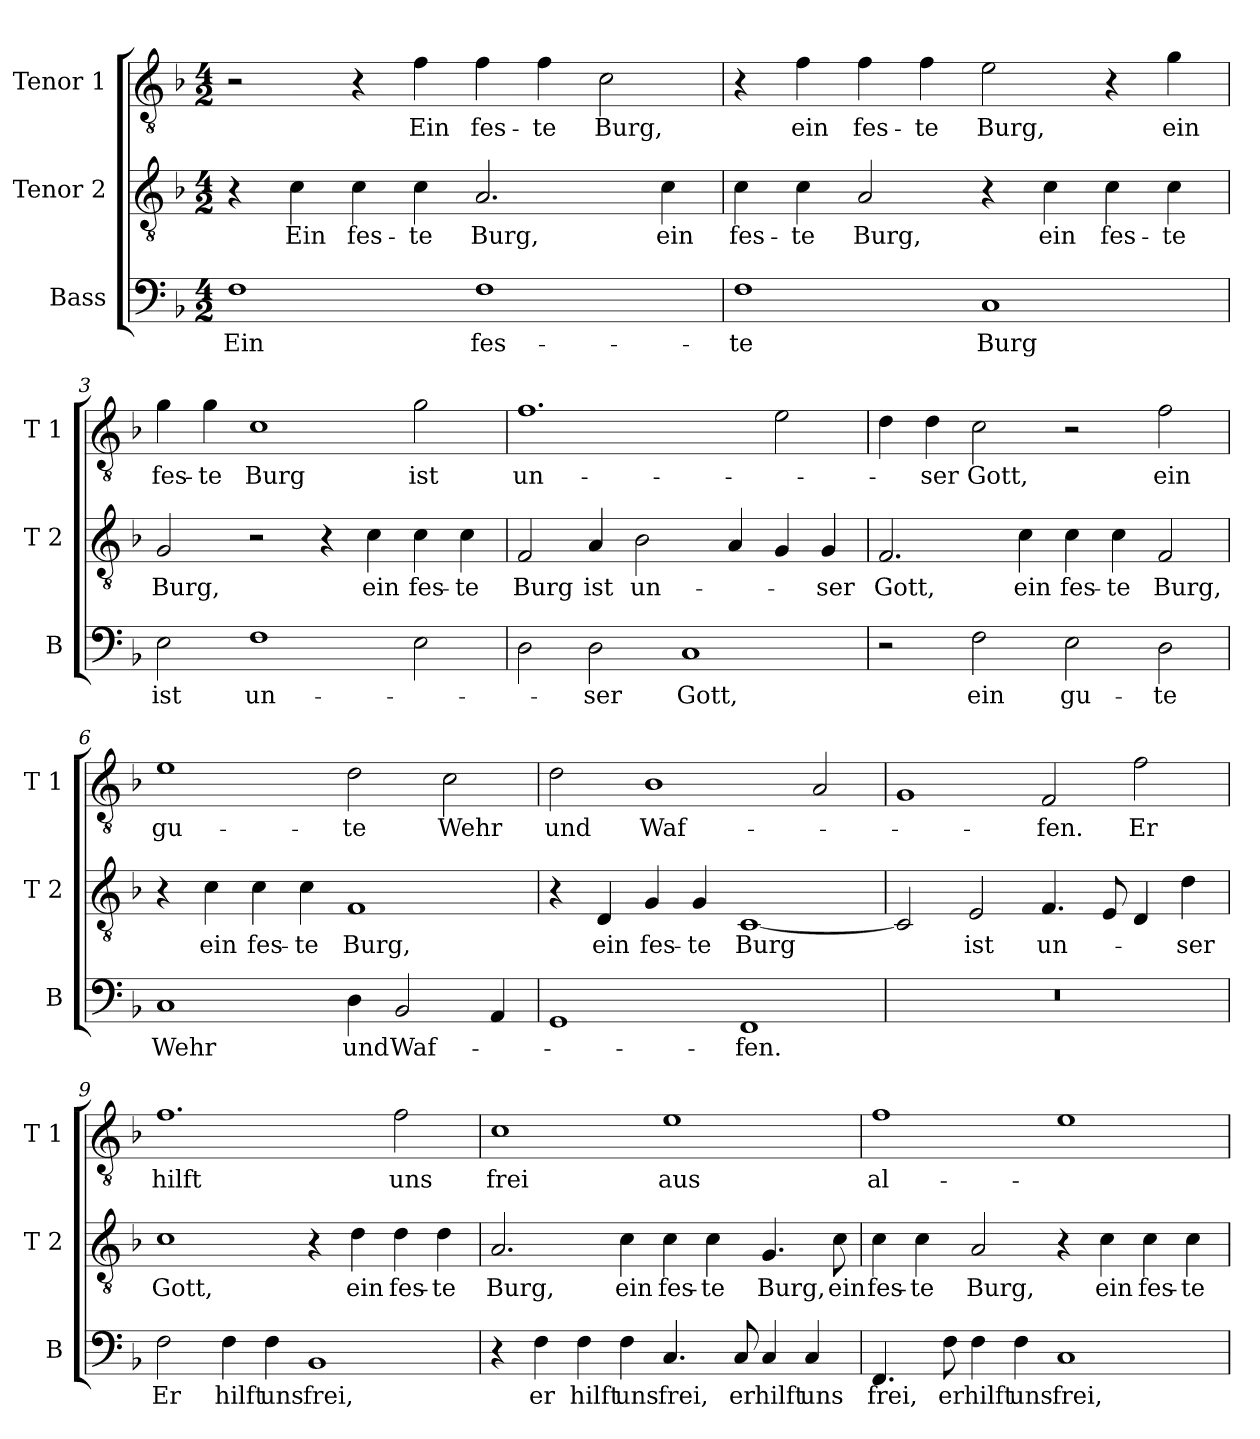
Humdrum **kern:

**kern	**text	**kern	**text	**kern	**text
*part3	*part3	*part2	*part2	*part1	*part1
*staff3	*staff3	*staff2	*staff2	*staff1	*staff1
*I"Bass	*	*I"Tenor 2	*	*I"Tenor 1	*
*I'B	*	*I'T 2	*	*I'T 1	*
*clefF4	*	*clefGv2	*	*clefGv2	*
*k[b-]	*	*k[b-]	*	*k[b-]	*
*F:	*	*F:	*	*F:	*
*M4/2	*	*M4/2	*	*M4/2	*
=1	=1	=1	=1	=1	=1
!	!LO:LY:b	!	!	!	!
1F	Ein	4r	.	2r	.
!	!	!	!LO:LY:b	!	!
.	.	4c\	Ein	.	.
!	!	!	!LO:LY:b	!	!
.	.	4c\	fes-	4r	.
!	!	!	!LO:LY:b	!	!LO:LY:b
.	.	4c\	-te	4f\	Ein
!	!LO:LY:b	!	!LO:LY:b	!	!LO:LY:b
1F	fes-	2.A/	Burg,	4f\	fes-
!	!	!	!	!	!LO:LY:b
.	.	.	.	4f\	-te
!	!	!	!	!	!LO:LY:b
.	.	.	.	2c\	Burg,
!	!	!	!LO:LY:b	!	!
.	.	4c\	ein	.	.
=2	=2	=2	=2	=2	=2
!	!LO:LY:b	!	!LO:LY:b	!	!
1F	-te	4c\	fes-	4r	.
!	!	!	!LO:LY:b	!	!LO:LY:b
.	.	4c\	-te	4f\	ein
!	!	!	!LO:LY:b	!	!LO:LY:b
.	.	2A/	Burg,	4f\	fes-
!	!	!	!	!	!LO:LY:b
.	.	.	.	4f\	-te
!	!LO:LY:b	!	!	!	!LO:LY:b
1C	Burg	4r	.	2e\	Burg,
!	!	!	!LO:LY:b	!	!
.	.	4c\	ein	.	.
!	!	!	!LO:LY:b	!	!
.	.	4c\	fes-	4r	.
!	!	!	!LO:LY:b	!	!LO:LY:b
.	.	4c\	-te	4g\	ein
=3	=3	=3	=3	=3	=3
!	!LO:LY:b	!	!LO:LY:b	!	!LO:LY:b
2E\	ist	2G/	Burg,	4g\	fes-
!	!	!	!	!	!LO:LY:b
.	.	.	.	4g\	-te
!	!LO:LY:b	!	!	!	!LO:LY:b
1F	un-	2r	.	1c	Burg
.	.	4r	.	.	.
!	!	!	!LO:LY:b	!	!
.	.	4c\	ein	.	.
!	!	!	!LO:LY:b	!	!LO:LY:b
2E\	.	4c\	fes-	2g\	ist
!	!	!	!LO:LY:b	!	!
.	.	4c\	-te	.	.
!!LO:LB:g=z
=4	=4	=4	=4	=4	=4
!	!	!	!LO:LY:b	!	!LO:LY:b
2D\	.	2F/	Burg	1.f	un-
!	!LO:LY:b	!	!LO:LY:b	!	!
2D\	-ser	4A/	ist	.	.
!	!	!	!LO:LY:b	!	!
.	.	2B-\	un-	.	.
!	!LO:LY:b	!	!	!	!
1C	Gott,	.	.	.	.
.	.	4A/	.	.	.
.	.	4G/	.	2e\	.
!	!	!	!LO:LY:b	!	!
.	.	4G/	-ser	.	.
=5	=5	=5	=5	=5	=5
!	!	!	!LO:LY:b	!	!
2r	.	2.F/	Gott,	4d\	.
!	!	!	!	!	!LO:LY:b
.	.	.	.	4d\	-ser
!	!LO:LY:b	!	!	!	!LO:LY:b
2F\	ein	.	.	2c\	Gott,
!	!	!	!LO:LY:b	!	!
.	.	4c\	ein	.	.
!	!LO:LY:b	!	!LO:LY:b	!	!
2E\	gu-	4c\	fes-	2r	.
!	!	!	!LO:LY:b	!	!
.	.	4c\	-te	.	.
!	!LO:LY:b	!	!LO:LY:b	!	!LO:LY:b
2D\	-te	2F/	Burg,	2f\	ein
=6	=6	=6	=6	=6	=6
!	!LO:LY:b	!	!	!	!LO:LY:b
1C	Wehr	4r	.	1e	gu-
!	!	!	!LO:LY:b	!	!
.	.	4c\	ein	.	.
!	!	!	!LO:LY:b	!	!
.	.	4c\	fes-	.	.
!	!	!	!LO:LY:b	!	!
.	.	4c\	-te	.	.
!	!LO:LY:b	!	!LO:LY:b	!	!LO:LY:b
4D\	und	1F	Burg,	2d\	-te
!	!LO:LY:b	!	!	!	!
2BB-/	Waf-	.	.	.	.
!	!	!	!	!	!LO:LY:b
.	.	.	.	2c\	Wehr
4AA/	.	.	.	.	.
!!LO:LB:g=z
=7	=7	=7	=7	=7	=7
!	!	!	!	!	!LO:LY:b
1GG	.	4r	.	2d\	und
!	!	!	!LO:LY:b	!	!
.	.	4D/	ein	.	.
!	!	!	!LO:LY:b	!	!LO:LY:b
.	.	4G/	fes-	1B-	Waf-
!	!	!	!LO:LY:b	!	!
.	.	4G/	-te	.	.
!	!LO:LY:b	!	!LO:LY:b	!	!
1FF	-fen.	[1C	Burg	.	.
.	.	.	.	2A/	.
=8	=8	=8	=8	=8	=8
0r	.	2C/]	.	1G	.
!	!	!	!LO:LY:b	!	!
.	.	2E/	ist	.	.
!	!	!	!LO:LY:b	!	!LO:LY:b
.	.	4.F/	un-	2F/	-fen.
.	.	8E/	.	.	.
!	!	!	!	!	!LO:LY:b
.	.	4D/	.	2f\	Er
!	!	!	!LO:LY:b	!	!
.	.	4d\	-ser	.	.
=9	=9	=9	=9	=9	=9
!	!LO:LY:b	!	!LO:LY:b	!	!LO:LY:b
2F\	Er	1c	Gott,	1.f	hilft
!	!LO:LY:b	!	!	!	!
4F\	hilft	.	.	.	.
!	!LO:LY:b	!	!	!	!
4F\	uns	.	.	.	.
!	!LO:LY:b	!	!	!	!
1BB-	frei,	4r	.	.	.
!	!	!	!LO:LY:b	!	!
.	.	4d\	ein	.	.
!	!	!	!LO:LY:b	!	!LO:LY:b
.	.	4d\	fes-	2f\	uns
!	!	!	!LO:LY:b	!	!
.	.	4d\	-te	.	.
!!LO:LB:g=z
=10	=10	=10	=10	=10	=10
!	!	!	!LO:LY:b	!	!LO:LY:b
4r	.	2.A/	Burg,	1c	frei
!	!LO:LY:b	!	!	!	!
4F\	er	.	.	.	.
!	!LO:LY:b	!	!	!	!
4F\	hilft	.	.	.	.
!	!LO:LY:b	!	!LO:LY:b	!	!
4F\	uns	4c\	ein	.	.
!	!LO:LY:b	!	!LO:LY:b	!	!LO:LY:b
4.C/	frei,	4c\	fes-	1e	aus
!	!	!	!LO:LY:b	!	!
.	.	4c\	-te	.	.
!	!LO:LY:b	!	!	!	!
8C/	er	.	.	.	.
!	!LO:LY:b	!	!LO:LY:b	!	!
4C/	hilft	4.G/	Burg,	.	.
!	!LO:LY:b	!	!	!	!
4C/	uns	.	.	.	.
!	!	!	!LO:LY:b	!	!
.	.	8c\	ein	.	.
=11	=11	=11	=11	=11	=11
!	!LO:LY:b	!	!LO:LY:b	!	!LO:LY:b
4.FF/	frei,	4c\	fes-	1f	al-
!	!	!	!LO:LY:b	!	!
.	.	4c\	-te	.	.
!	!LO:LY:b	!	!	!	!
8F\	er	.	.	.	.
!	!LO:LY:b	!	!LO:LY:b	!	!
4F\	hilft	2A/	Burg,	.	.
!	!LO:LY:b	!	!	!	!
4F\	uns	.	.	.	.
!	!LO:LY:b	!	!	!	!
1C	frei,	4r	.	1e	.
!	!	!	!LO:LY:b	!	!
.	.	4c\	ein	.	.
!	!	!	!LO:LY:b	!	!
.	.	4c\	fes-	.	.
!	!	!	!LO:LY:b	!	!
.	.	4c\	-te	.	.
=	=	=	=	=	=
*-	*-	*-	*-	*-	*-
